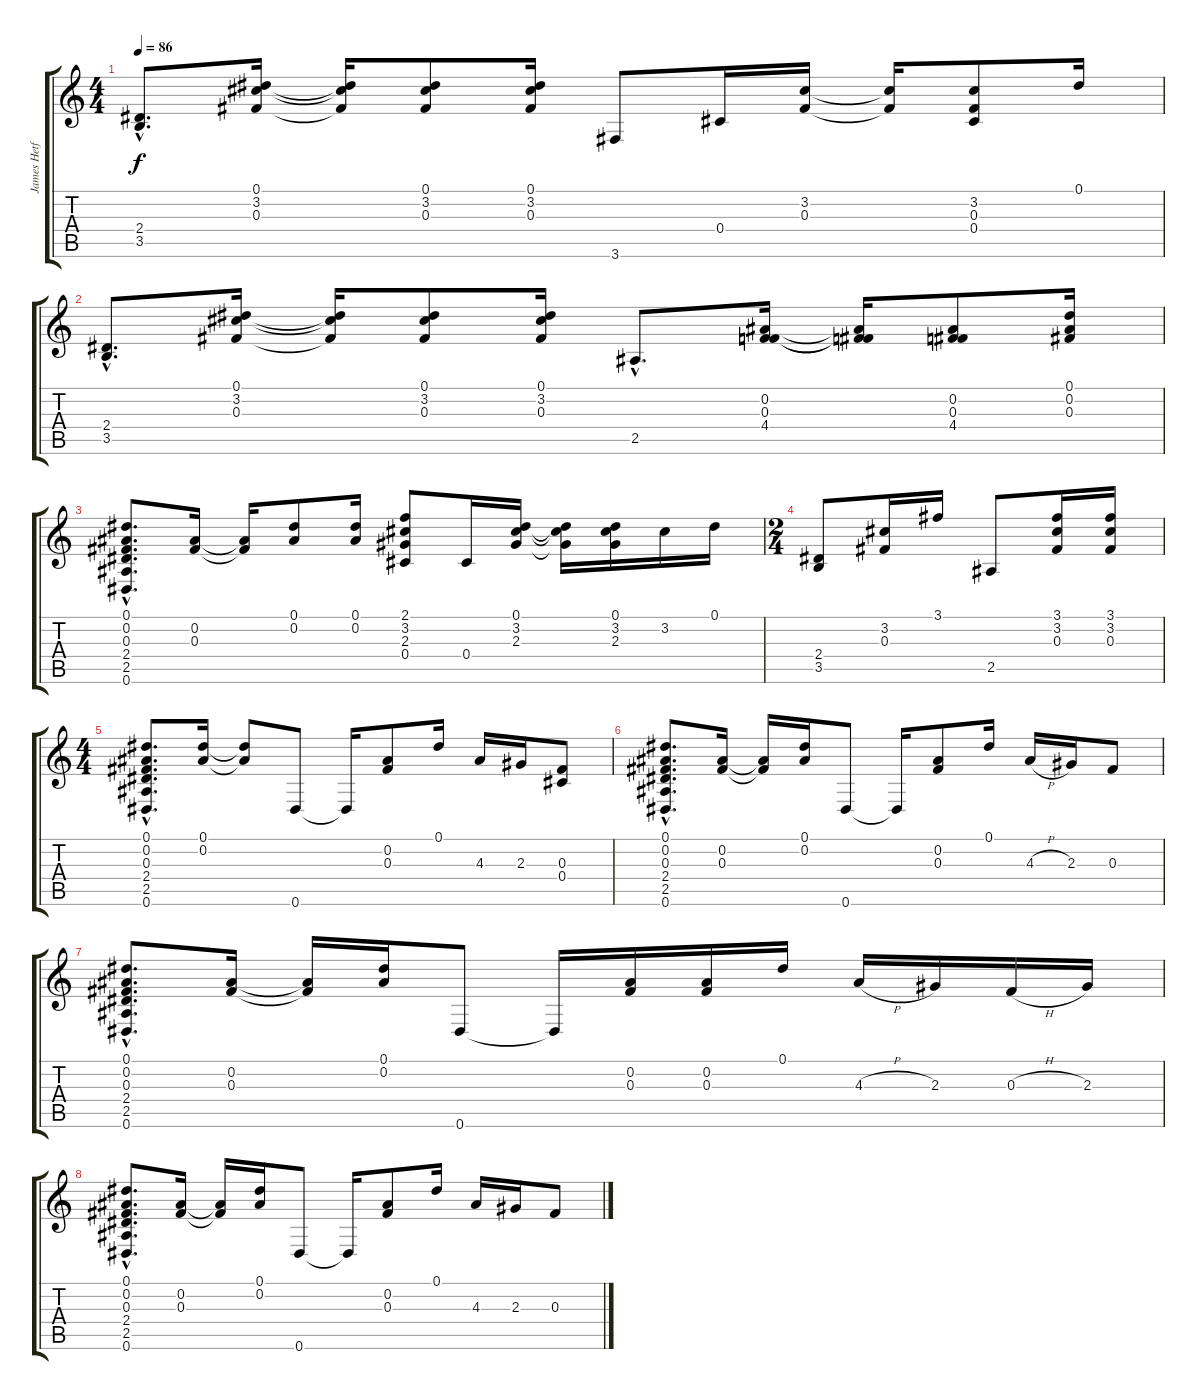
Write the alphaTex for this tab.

\track ("James Hetfield (clean)" "James Hetf") {instrument electricguitarclean}
\staff {score tabs}
\tuning (Eb4 Bb3 Gb3 Db3 Ab2 Eb2) {hide}
\ts (4 4)
\tempo 86
\clef g2
\ks c
(2.4{hac} 3.5{hac}).8{d dy f} (0.1 3.2 0.3).16 (0.1{t} 3.2{t} 0.3{t}).16 (0.1 3.2 0.3).8 (0.1 3.2 0.3).16 3.6.8 0.4.16 (3.2 0.3).16 (3.2{t} 0.3{t}).16 (3.2 0.3 0.4).8 0.1.16 |
(2.4{hac} 3.5{hac}).8{d} (0.1 3.2 0.3).16 (0.1{t} 3.2{t} 0.3{t}).16 (0.1 3.2 0.3).8 (0.1 3.2 0.3).16 2.5{hac}.8{d} (0.2 0.3 4.4).16 (0.2{t} 0.3{t} 4.4{t}).16 (0.2 0.3 4.4).8 (0.1 0.2 0.3).16 |
(0.1{hac} 0.2{hac} 0.3{hac} 2.4{hac} 2.5{hac} 0.6{hac}).8{d} (0.2 0.3).16 (0.2{t} 0.3{t}).16 (0.1 0.2).8 (0.1 0.2).16 (2.1 3.2 2.3 0.4).8 0.4.16 (0.1 3.2 2.3).16 (0.1{t} 3.2{t} 2.3{t}).16 (0.1 3.2 2.3).16 3.2.16 0.1.16 |
\ts (2 4)
(2.4 3.5).8 (3.2 0.3).16 3.1.16 2.5.8 (3.1 3.2 0.3).16 (3.1 3.2 0.3).16 |
\ts (4 4)
(0.1{hac} 0.2{hac} 0.3{hac} 2.4{hac} 2.5{hac} 0.6{hac}).8{d} (0.1 0.2).16 (0.1{t} 0.2{t}).8 0.6.8 0.6{t}.16 (0.2 0.3).8 0.1.16 4.3.16 2.3.16 (0.3 0.4).8 |
(0.1{hac} 0.2{hac} 0.3{hac} 2.4{hac} 2.5{hac} 0.6{hac}).8{d} (0.2 0.3).16 (0.2{t} 0.3{t}).16 (0.1 0.2).16 0.6.8 0.6{t}.16 (0.2 0.3).8 0.1.16 4.3{h}.16 2.3.16 0.3.8 |
(0.1{hac} 0.2{hac} 0.3{hac} 2.4{hac} 2.5{hac} 0.6{hac}).8{d} (0.2 0.3).16 (0.2{t} 0.3{t}).16 (0.1 0.2).16 0.6.8 0.6{t}.16 (0.2 0.3).16 (0.2 0.3).16 0.1.16 4.3{h}.16 2.3.16 0.3{h}.16 2.3.16 |
(0.1{hac} 0.2{hac} 0.3{hac} 2.4{hac} 2.5{hac} 0.6{hac}).8{d} (0.2 0.3).16 (0.2{t} 0.3{t}).16 (0.1 0.2).16 0.6.8 0.6{t}.16 (0.2 0.3).8 0.1.16 4.3.16 2.3.16 0.3.8
